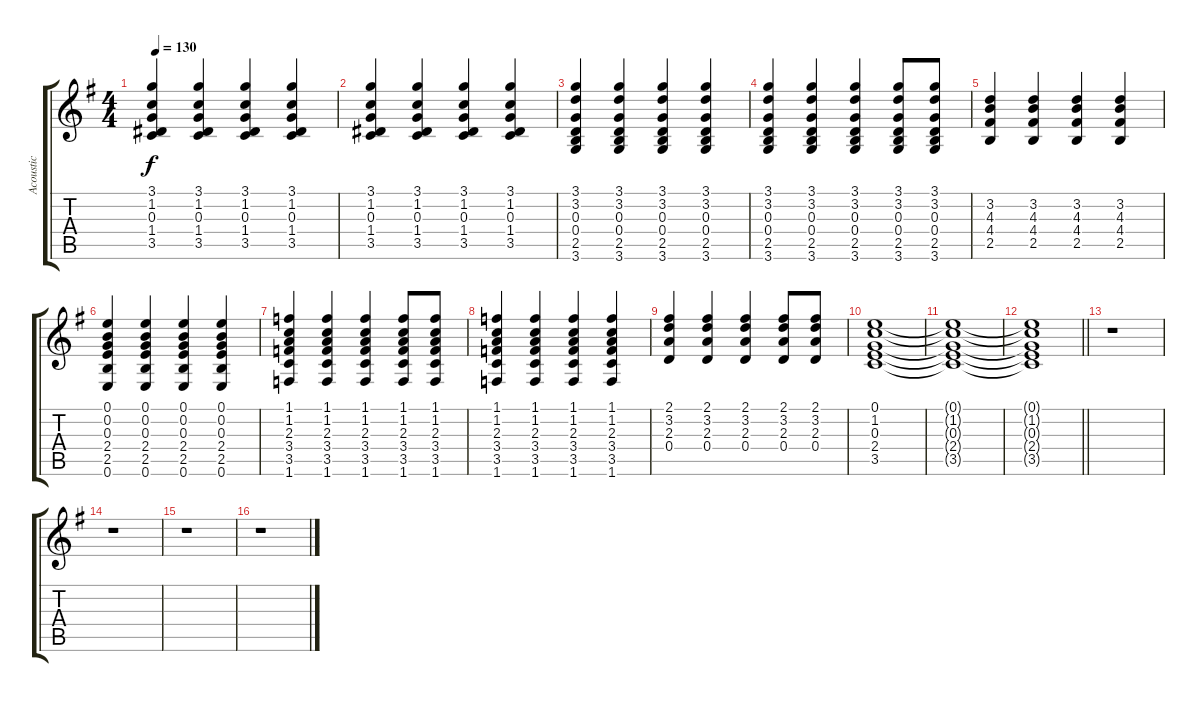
\track ("Acoustic" "Acoustic") {instrument acousticguitarsteel}
\staff {score tabs}
\tuning (E4 B3 G3 D3 A2 E2) {hide}
\ts (4 4)
\tempo 130
\clef g2
\ks g
(3.1 1.2 0.3 1.4 3.5).4{dy f} (3.1 1.2 0.3 1.4 3.5).4 (3.1 1.2 0.3 1.4 3.5).4 (3.1 1.2 0.3 1.4 3.5).4 |
(3.1 1.2 0.3 1.4 3.5).4 (3.1 1.2 0.3 1.4 3.5).4 (3.1 1.2 0.3 1.4 3.5).4 (3.1 1.2 0.3 1.4 3.5).4 |
(3.1 3.2 0.3 0.4 2.5 3.6).4 (3.1 3.2 0.3 0.4 2.5 3.6).4 (3.1 3.2 0.3 0.4 2.5 3.6).4 (3.1 3.2 0.3 0.4 2.5 3.6).4 |
(3.1 3.2 0.3 0.4 2.5 3.6).4 (3.1 3.2 0.3 0.4 2.5 3.6).4 (3.1 3.2 0.3 0.4 2.5 3.6).4 (3.1 3.2 0.3 0.4 2.5 3.6).8 (3.1 3.2 0.3 0.4 2.5 3.6).8 |
(3.2 4.3 4.4 2.5).4 (3.2 4.3 4.4 2.5).4 (3.2 4.3 4.4 2.5).4 (3.2 4.3 4.4 2.5).4 |
(0.1 0.2 0.3 2.4 2.5 0.6).4 (0.1 0.2 0.3 2.4 2.5 0.6).4 (0.1 0.2 0.3 2.4 2.5 0.6).4 (0.1 0.2 0.3 2.4 2.5 0.6).4 |
(1.1 1.2 2.3 3.4 3.5 1.6).4 (1.1 1.2 2.3 3.4 3.5 1.6).4 (1.1 1.2 2.3 3.4 3.5 1.6).4 (1.1 1.2 2.3 3.4 3.5 1.6).8 (1.1 1.2 2.3 3.4 3.5 1.6).8 |
(1.1 1.2 2.3 3.4 3.5 1.6).4 (1.1 1.2 2.3 3.4 3.5 1.6).4 (1.1 1.2 2.3 3.4 3.5 1.6).4 (1.1 1.2 2.3 3.4 3.5 1.6).4 |
(2.1 3.2 2.3 0.4).4 (2.1 3.2 2.3 0.4).4 (2.1 3.2 2.3 0.4).4 (2.1 3.2 2.3 0.4).8 (2.1 3.2 2.3 0.4).8 |
(0.1 1.2 0.3 2.4 3.5).1 |
(0.1{t} 1.2{t} 0.3{t} 2.4{t} 3.5{t}).1 |
\barLineRight lightlight
(0.1{t} 1.2{t} 0.3{t} 2.4{t} 3.5{t}).1 |
r.1 |
r.1 |
r.1 |
r.1
